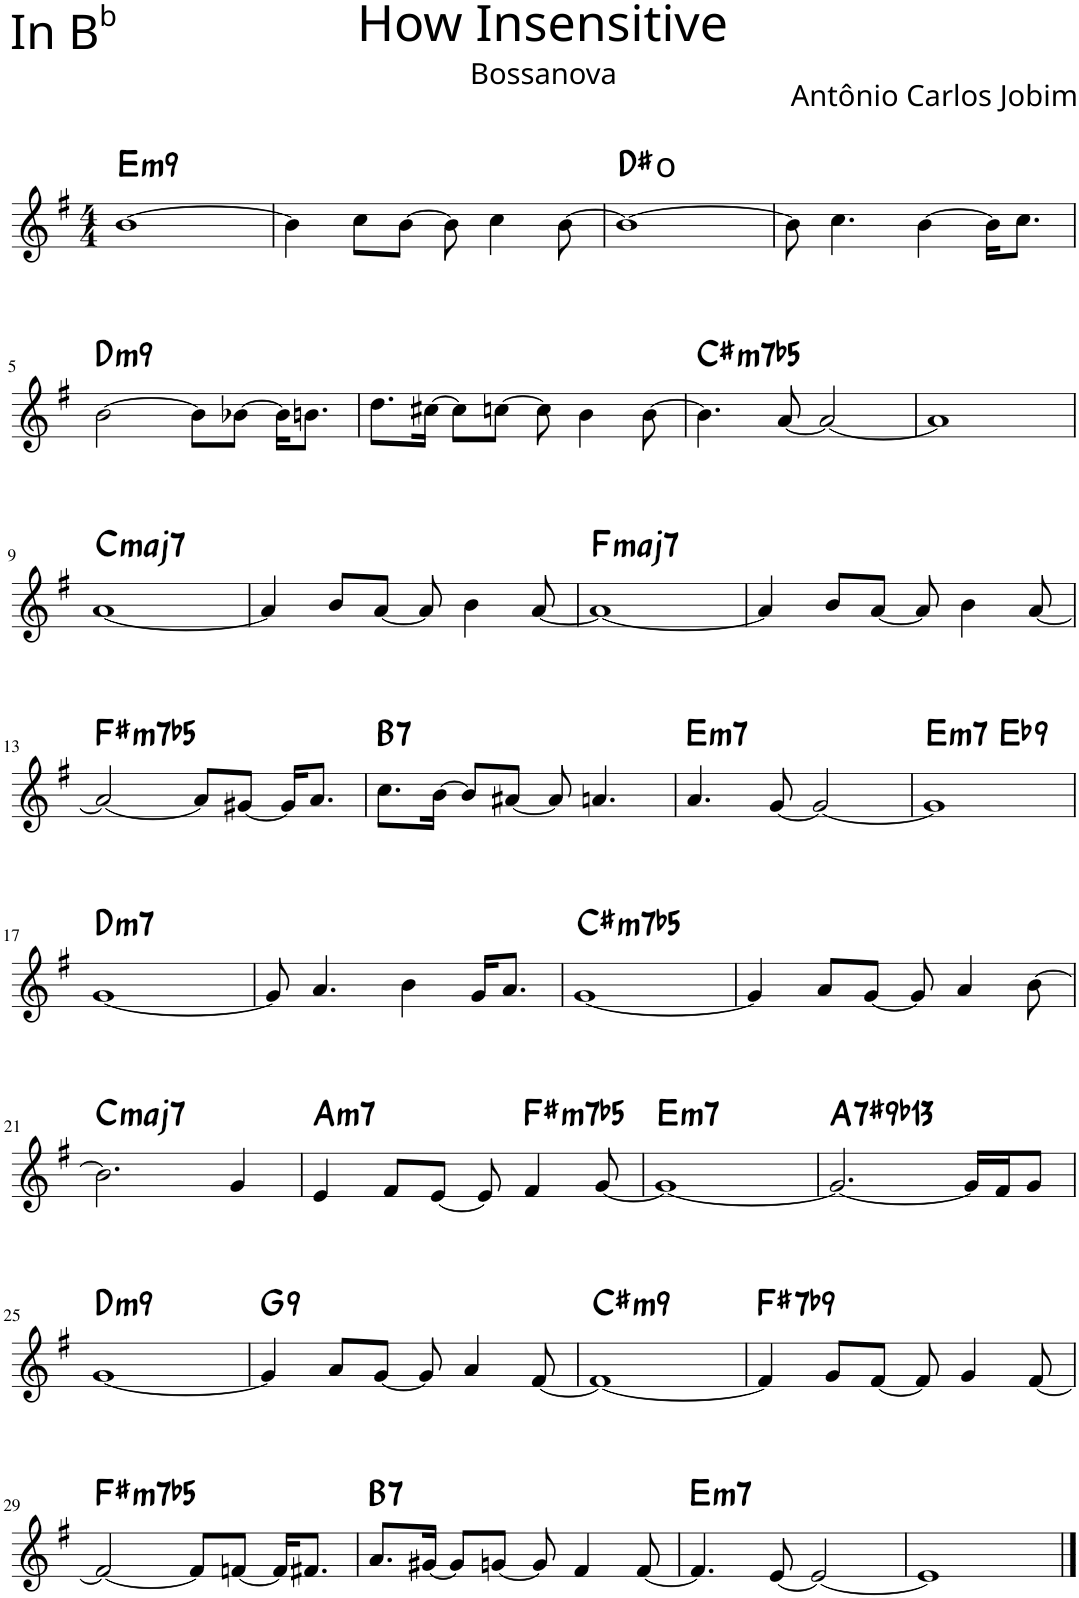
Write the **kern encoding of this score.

**kern	**harte
*part1	*part1
*staff1	*
*I"Piano	*
*I'Pno.	*
*clefG2	*
*k[f#]	*
*M4/4	*
=1	=1
!	!LO:H:kt=m9
[1b	E:min9
=2	=2
4b\]	.
8cc\L	.
[8b\J	.
8b\]	.
4cc\	.
[8b\	.
=3	=3
1b_	D#:dim
=4	=4
8b\]	.
4.cc\	.
[4b\	.
16b\KL]	.
8.cc\J	.
!!LO:LB:g=z
=5	=5
!	!LO:H:kt=m9
[2b\	D:min9
8b\L]	.
[8b-X\J	.
16b-\KL]	.
8.bn\J	.
=6	=6
8.dd\L	.
[16cc#X\Jk	.
8cc#\L]	.
[8ccn\J	.
8cc\]	.
4b\	.
[8b\	.
=7	=7
!	!LO:H:kt=m7b5
4.b\]	C#:hdim7
[8a/	.
2a/_	.
=8	=8
1a]	.
!!LO:LB:g=z
=9	=9
!	!LO:H:kt=maj7
[1a	C:maj7
=10	=10
4a/]	.
8b/L	.
[8a/J	.
8a/]	.
4b\	.
[8a/	.
=11	=11
!	!LO:H:kt=maj7
1a_	F:maj7
=12	=12
4a/]	.
8b/L	.
[8a/J	.
8a/]	.
4b\	.
[8a/	.
!!LO:LB:g=z
=13	=13
!	!LO:H:kt=m7b5
2a/_	F#:hdim7
8a/L]	.
[8g#X/J	.
16g#/KL]	.
8.a/J	.
=14	=14
!	!LO:H:kt=7
8.cc\L	B:7
[16b\Jk	.
8b/L]	.
[8a#X/J	.
8a#/]	.
4.an/	.
=15	=15
!	!LO:H:kt=m7
4.a/	E:min7
[8g/	.
2g/_	.
=16	=16
!	!LO:H:kt=m7
*^	*
1g]	2ryy	E:min7
!	!	!LO:H:kt=9
.	2ryy	Eb:9
!!LO:LB:g=z	!!
=17	=17	=17
!	!	!LO:H:kt=m7
*v	*v	*
[1g	D:min7
=18	=18
8g/]	.
4.a/	.
4b\	.
16g/KL	.
8.a/J	.
=19	=19
!	!LO:H:kt=m7b5
[1g	C#:hdim7
=20	=20
4g/]	.
8a/L	.
[8g/J	.
8g/]	.
4a/	.
[8b\	.
!!LO:LB:g=z
=21	=21
!	!LO:H:kt=maj7
2.b\]	C:maj7
4g/	.
=22	=22
!	!LO:H:kt=m7
4e/	A:min7
8f#/L	.
[8e/J	.
8e/]	.
!	!LO:H:kt=m7b5
4f#/	F#:hdim7
[8g/	.
=23	=23
!	!LO:H:kt=m7
1g_	E:min7
=24	=24
!	!LO:H:kt=7
2.g/_	A:7(#9,b13)
16g/LL]	.
16f#/J	.
8g/J	.
!!LO:LB:g=z
=25	=25
!	!LO:H:kt=m9
[1g	D:min9
=26	=26
!	!LO:H:kt=9
4g/]	G:9
8a/L	.
[8g/J	.
8g/]	.
4a/	.
[8f#/	.
=27	=27
!	!LO:H:kt=m9
1f#_	C#:min9
=28	=28
!	!LO:H:kt=7
4f#/]	F#:7(b9)
8g/L	.
[8f#/J	.
8f#/]	.
4g/	.
[8f#/	.
!!LO:LB:g=z
=29	=29
!	!LO:H:kt=m7b5
2f#/_	F#:hdim7
8f#/L]	.
[8fn/J	.
16f/KL]	.
8.f#X/J	.
=30	=30
!	!LO:H:kt=7
8.a/L	B:7
[16g#X/Jk	.
8g#/L]	.
[8gn/J	.
8g/]	.
4f#/	.
[8f#/	.
=31	=31
!	!LO:H:kt=m7
4.f#/]	E:min7
[8e/	.
2e/_	.
=32	=32
1e]	.
==	==
*-	*-
